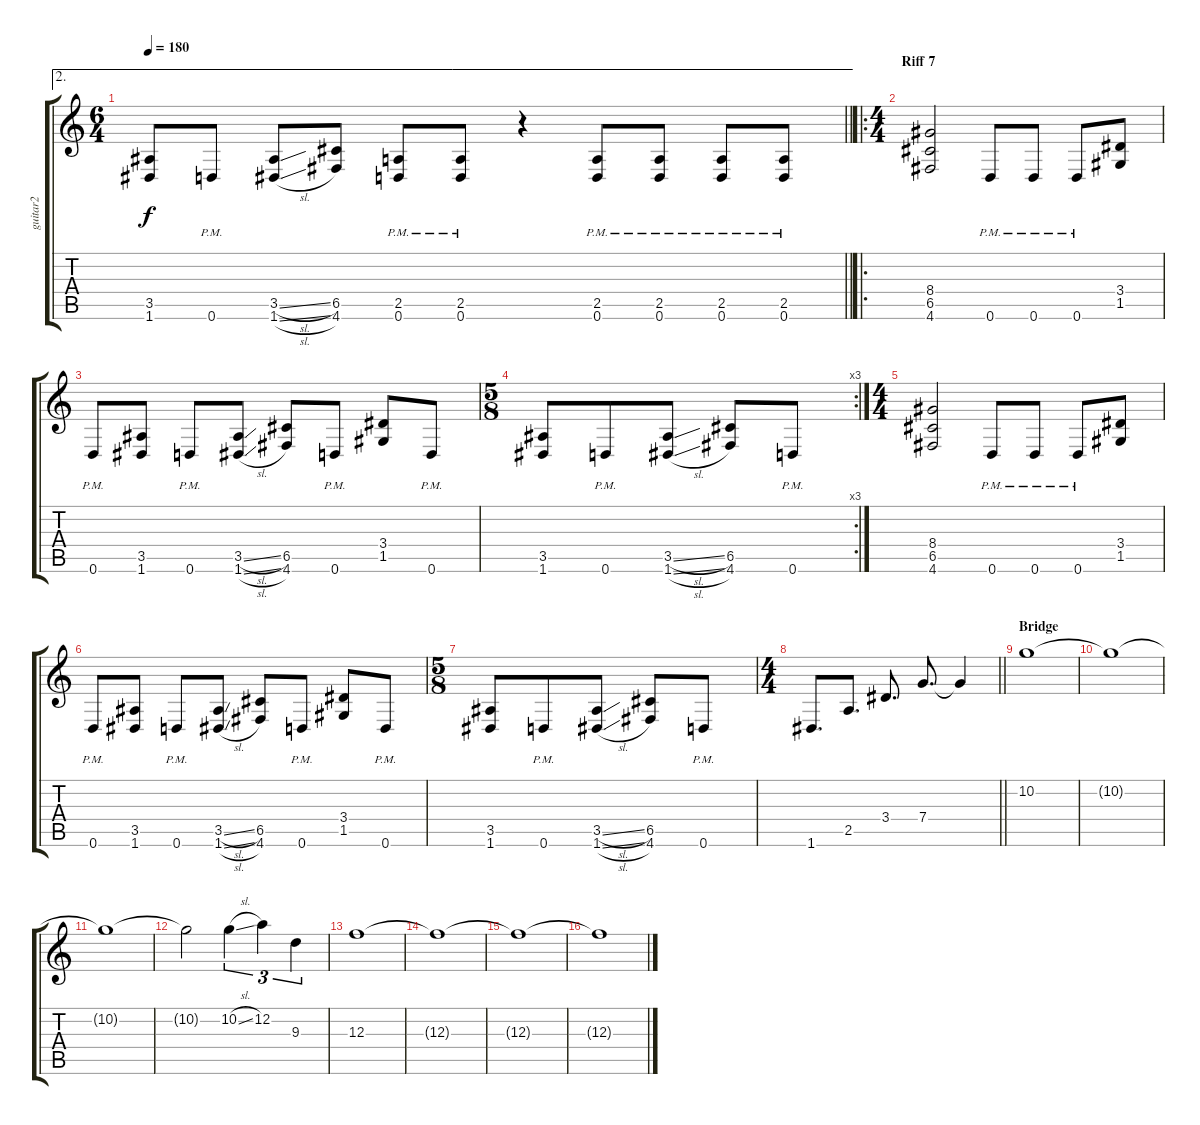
\track ("guitar2" "guitar2") {instrument distortionguitar}
\staff {score tabs}
\tuning (D4 A3 F3 C3 G2 D2) {hide}
\ae 2
\ts (6 4)
\tempo 180
\clef g2
\barLineRight lightlight
\ks c
(3.5 1.6).8{dy f} 0.6{pm}.8 (3.5{sl} 1.6{sl}).8 (6.5 4.6).8 (2.5{pm} 0.6{pm}).8 (2.5{pm} 0.6{pm}).8 r.4 (2.5{pm} 0.6{pm}).8 (2.5{pm} 0.6{pm}).8 (2.5{pm} 0.6{pm}).8 (2.5{pm} 0.6{pm}).8 |
\ro
\ts (4 4)
\section ("" "Riff 7")
(8.4 6.5 4.6).2 0.6{pm}.8 0.6{pm}.8 0.6{pm}.8 (3.4 1.5).8 |
0.6{pm}.8 (3.5 1.6).8 0.6{pm}.8 (3.5{sl} 1.6{sl}).8 (6.5 4.6).8 0.6{pm}.8 (3.4 1.5).8 0.6{pm}.8 |
\rc 3
\ts (5 8)
(3.5 1.6).8 0.6{pm}.8 (3.5{sl} 1.6{sl}).8 (6.5 4.6).8 0.6{pm}.8 |
\ts (4 4)
(8.4 6.5 4.6).2 0.6{pm}.8 0.6{pm}.8 0.6{pm}.8 (3.4 1.5).8 |
0.6{pm}.8 (3.5 1.6).8 0.6{pm}.8 (3.5{sl} 1.6{sl}).8 (6.5 4.6).8 0.6{pm}.8 (3.4 1.5).8 0.6{pm}.8 |
\ts (5 8)
(3.5 1.6).8 0.6{pm}.8 (3.5{sl} 1.6{sl}).8 (6.5 4.6).8 0.6{pm}.8 |
\ts (4 4)
\barLineRight lightlight
1.6.8{d} 2.5.8{d} 3.4.8{d} 7.4.8{d} 7.4{t}.4 |
\section ("" "Bridge")
10.2.1 |
10.2{t}.1 |
10.2{t}.1 |
10.2{t}.2 10.2{sl}.4{tu (3 2)} 12.2.4{tu (3 2)} 9.3.4{tu (3 2)} |
12.3.1 |
12.3{t}.1 |
12.3{t}.1 |
12.3{t}.1
